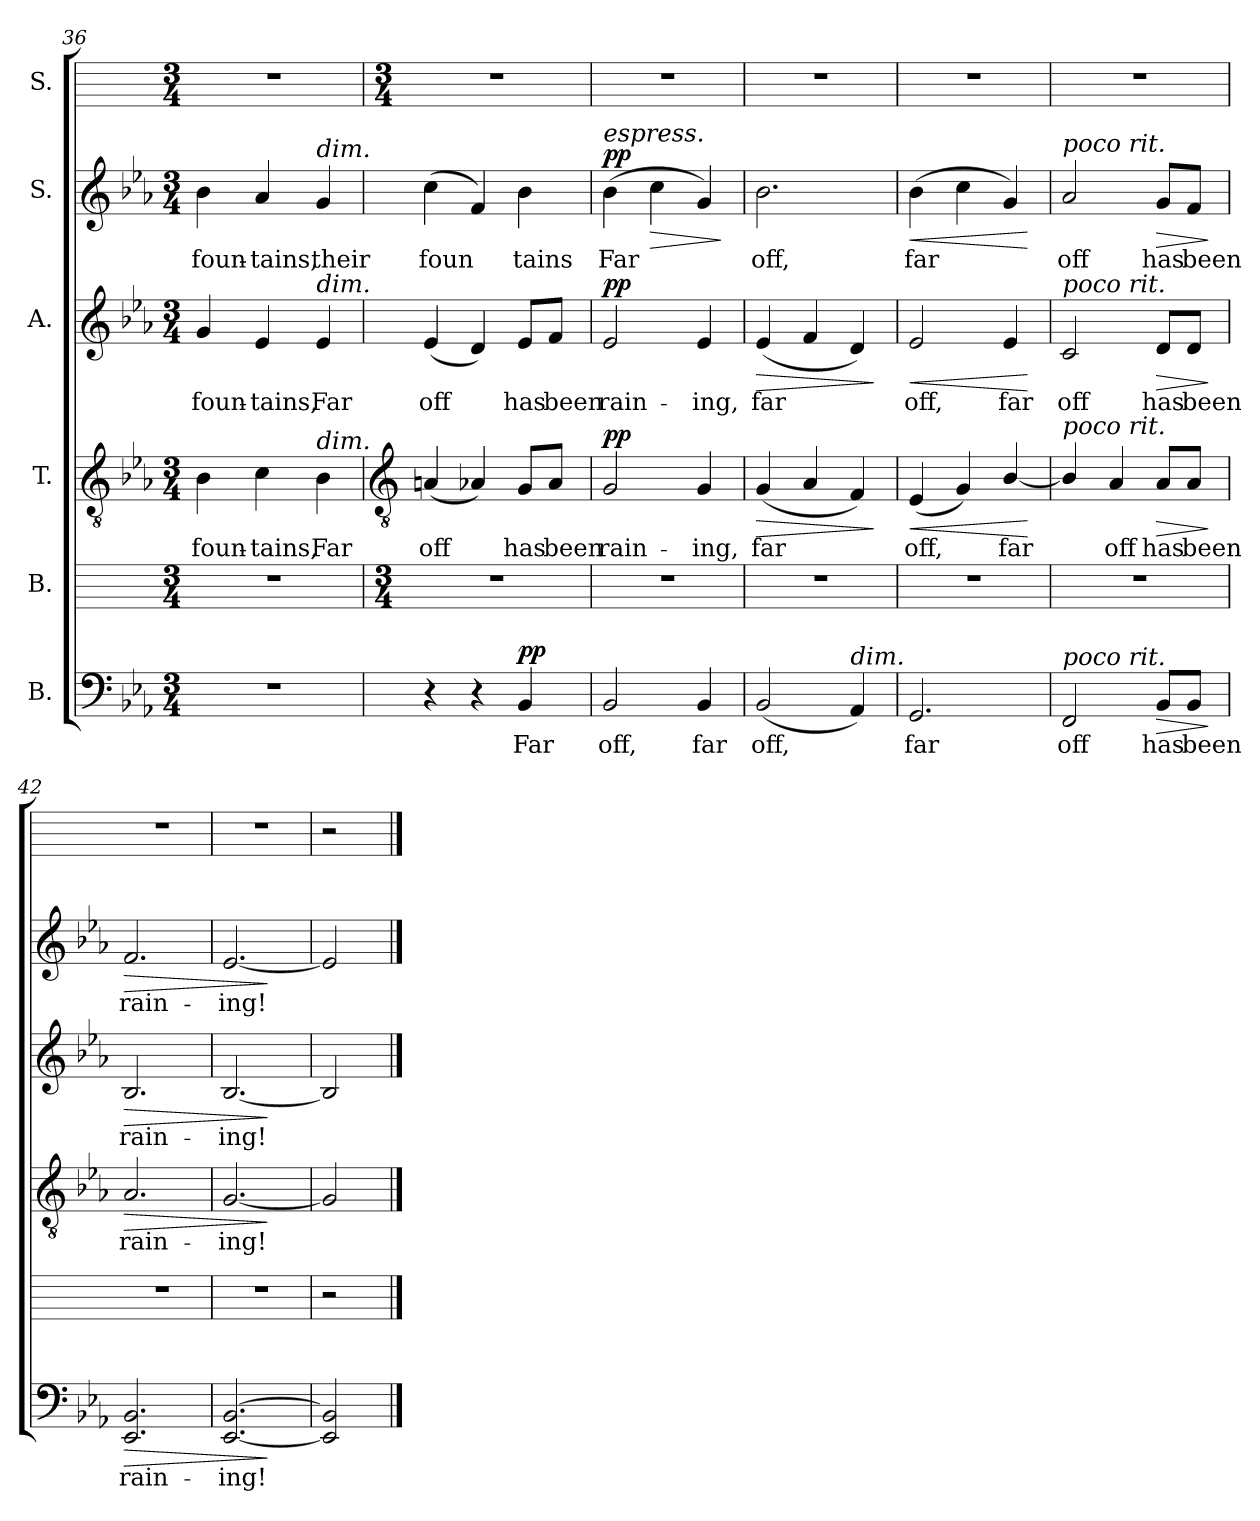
**kern	**text	**dynam	**kern	**kern	**text	**dynam	**kern	**text	**dynam	**kern	**text	**dynam	**kern
*part6	*part6	*part6	*part5	*part4	*part4	*part4	*part3	*part3	*part3	*part2	*part2	*part2	*part1
*staff6	*staff6	*staff6	*staff5	*staff4	*staff4	*staff4	*staff3	*staff3	*staff3	*staff2	*staff2	*staff2	*staff1
*I"B.	*	*	*I"B.	*I"T.	*	*	*I"A.	*	*	*I"S.	*	*	*I"S.
*clefF4	*	*	*	*clefGv2	*	*	*clefG2	*	*	*clefG2	*	*	*
*k[b-e-a-]	*	*	*	*k[b-e-a-]	*	*	*k[b-e-a-]	*	*	*k[b-e-a-]	*	*	*
*E-:	*	*	*	*E-:	*	*	*E-:	*	*	*E-:	*	*	*
*M3/4	*	*	*M3/4	*M3/4	*	*	*M3/4	*	*	*M3/4	*	*	*M3/4
=36	=36	=36	=36	=36	=36	=36	=36	=36	=36	=36	=36	=36	=36
!LO:N:vis=1	!	!	!	!	!LO:LY:b	!	!	!LO:LY:b	!	!	!LO:LY:b	!	!
2.r	.	.	2.r	4B-	foun-	.	4g	foun-	.	4b-	foun-	.	2.r
!	!	!	!	!	!LO:LY:b	!	!	!LO:LY:b	!	!	!LO:LY:b	!	!
.	.	.	.	4c	-tains,	.	4e-	-tains,	.	4a-	-tains,	.	.
!	!	!	!	!	!	!	!	!	!	!LO:TX:a:i:t=dim.	!	!	!
!	!	!	!	!	!	!	!LO:TX:a:i:t=dim.	!	!	!	!	!	!
!	!	!	!	!LO:TX:a:i:t=dim.	!	!	!	!	!	!	!	!	!
!	!	!	!	!	!LO:LY:b	!	!	!LO:LY:b	!	!	!LO:LY:b	!	!
.	.	.	.	4B-	Far	.	4e-	Far	.	4g	their	.	.
!!LO:LB:g=z
=37	=37	=37	=37	=37	=37	=37	=37	=37	=37	=37	=37	=37	=37
*	*	*	*	*clefGv2	*	*	*	*	*	*	*	*	*
*	*	*	*M3/4	*	*	*	*	*	*	*	*	*	*M3/4
!	!	!	!	!	!LO:LY:b	!	!	!LO:LY:b	!	!	!LO:LY:b	!	!
4r	.	.	2.r	(<4An	off	.	(<4e-	off	.	(4cc	foun	.	2.r
4r	.	.	.	4A-X)	.	.	4d)	.	.	4f)	.	.	.
!	!LO:LY:b	!LO:DY:a	!	!	!LO:LY:b	!	!	!LO:LY:b	!	!	!LO:LY:b	!	!
4BB-	Far	pp	.	8GL	has	.	8e-L	has	.	4b-	tains	.	.
!	!	!	!	!	!LO:LY:b	!	!	!LO:LY:b	!	!	!	!	!
.	.	.	.	8A-J	been	.	8fJ	been	.	.	.	.	.
=38	=38	=38	=38	=38	=38	=38	=38	=38	=38	=38	=38	=38	=38
!	!	!	!	!	!	!	!	!	!	!LO:TX:a:i:t=espress.	!	!	!
!	!LO:LY:b	!	!	!	!LO:LY:b	!LO:DY:a	!	!LO:LY:b	!LO:DY:a	!	!LO:LY:b	!LO:DY:a	!
2BB-	off,	.	2.r	2G	rain-	pp	2e-	rain-	pp	(>4b-	Far	pp	2.r
!	!	!	!	!	!	!	!	!	!	!	!	!LO:HP:b	!
.	.	.	.	.	.	.	.	.	.	4cc	.	>	.
!	!LO:LY:b	!	!	!	!LO:LY:b	!	!	!LO:LY:b	!	!	!	!	!
4BB-	far	.	.	4G	-ing,	.	4e-	-ing,	.	4g)	.	.	.
.	.	.	.	.	.	.	.	.	.	.	.	]	.
=39	=39	=39	=39	=39	=39	=39	=39	=39	=39	=39	=39	=39	=39
!	!LO:LY:b	!	!	!	!LO:LY:b	!LO:HP:b	!	!LO:LY:b	!LO:HP:b	!	!LO:LY:b	!	!
(<2BB-	off,	.	2.r	(<4G	far	>	(<4e-	far	>	2.b-	off,	.	2.r
.	.	.	.	4A-	.	.	4f	.	.	.	.	.	.
!LO:TX:a:i:t=dim.	!	!	!	!	!	!	!	!	!	!	!	!	!
4AA-)	.	.	.	4F)	.	.	4d)	.	.	.	.	.	.
.	.	.	.	.	.	]	.	.	]	.	.	.	.
=40	=40	=40	=40	=40	=40	=40	=40	=40	=40	=40	=40	=40	=40
!	!LO:LY:b	!	!	!	!LO:LY:b	!LO:HP:b	!	!LO:LY:b	!LO:HP:b	!	!LO:LY:b	!LO:HP:b	!
2.GG	far	.	2.r	(<4E-	off,	<	2e-	off,	<	(>4b-	far	<	2.r
.	.	.	.	4G)	.	.	.	.	.	4cc	.	.	.
!	!	!	!	!	!LO:LY:b	!	!	!LO:LY:b	!	!	!	!	!
.	.	.	.	[4B-/	far	.	4e-	far	.	4g)	.	.	.
.	.	.	.	.	.	[	.	.	[	.	.	[	.
=41	=41	=41	=41	=41	=41	=41	=41	=41	=41	=41	=41	=41	=41
!	!	!	!	!	!	!	!	!	!	!LO:TX:a:i:t=poco rit.	!	!	!
!	!	!	!	!	!	!	!LO:TX:a:i:t=poco rit.	!	!	!	!	!	!
!	!	!	!	!LO:TX:a:i:t=poco rit.	!	!	!	!	!	!	!	!	!
!LO:TX:a:i:t=poco rit.	!	!	!	!	!	!	!	!	!	!	!	!	!
!	!LO:LY:b	!	!	!	!	!	!	!LO:LY:b	!	!	!LO:LY:b	!	!
2FF	off	.	2.r	4B-/]	.	.	2c	off	.	2a-	off	.	2.r
!	!	!	!	!	!LO:LY:b	!	!	!	!	!	!	!	!
.	.	.	.	4A-	off	.	.	.	.	.	.	.	.
!	!LO:LY:b	!LO:HP:b	!	!	!LO:LY:b	!LO:HP:b	!	!LO:LY:b	!LO:HP:b	!	!LO:LY:b	!LO:HP:b	!
8BB-L	has	>	.	8A-L	has	>	8dL	has	>	8gL	has	>	.
!	!LO:LY:b	!	!	!	!LO:LY:b	!	!	!LO:LY:b	!	!	!LO:LY:b	!	!
8BB-J	been	.	.	8A-J	been	.	8dJ	been	.	8fJ	been	.	.
.	.	]	.	.	.	]	.	.	]	.	.	]	.
=42	=42	=42	=42	=42	=42	=42	=42	=42	=42	=42	=42	=42	=42
!	!LO:LY:b	!LO:HP:b	!	!	!LO:LY:b	!LO:HP:b	!	!LO:LY:b	!LO:HP:b	!	!LO:LY:b	!LO:HP:b	!
2.EE- 2.BB-	rain-	>	2.r	2.A-	rain-	>	2.B-	rain-	>	2.f	rain-	>	2.r
=43	=43	=43	=43	=43	=43	=43	=43	=43	=43	=43	=43	=43	=43
!	!LO:LY:b	!	!	!	!LO:LY:b	!	!	!LO:LY:b	!	!	!LO:LY:b	!	!
[2.EE- [2.BB-	-ing!	.	2.r	[2.G	-ing!	.	[2.B-	-ing!	.	[2.e-	-ing!	.	2.r
.	.	]	.	.	.	]	.	.	]	.	.	]	.
=44	=44	=44	=44	=44	=44	=44	=44	=44	=44	=44	=44	=44	=44
2EE-] 2BB-]	.	.	2r	2G]	.	.	2B-]	.	.	2e-]	.	.	2r
==	==	==	==	==	==	==	==	==	==	==	==	==	==
*-	*-	*-	*-	*-	*-	*-	*-	*-	*-	*-	*-	*-	*-
